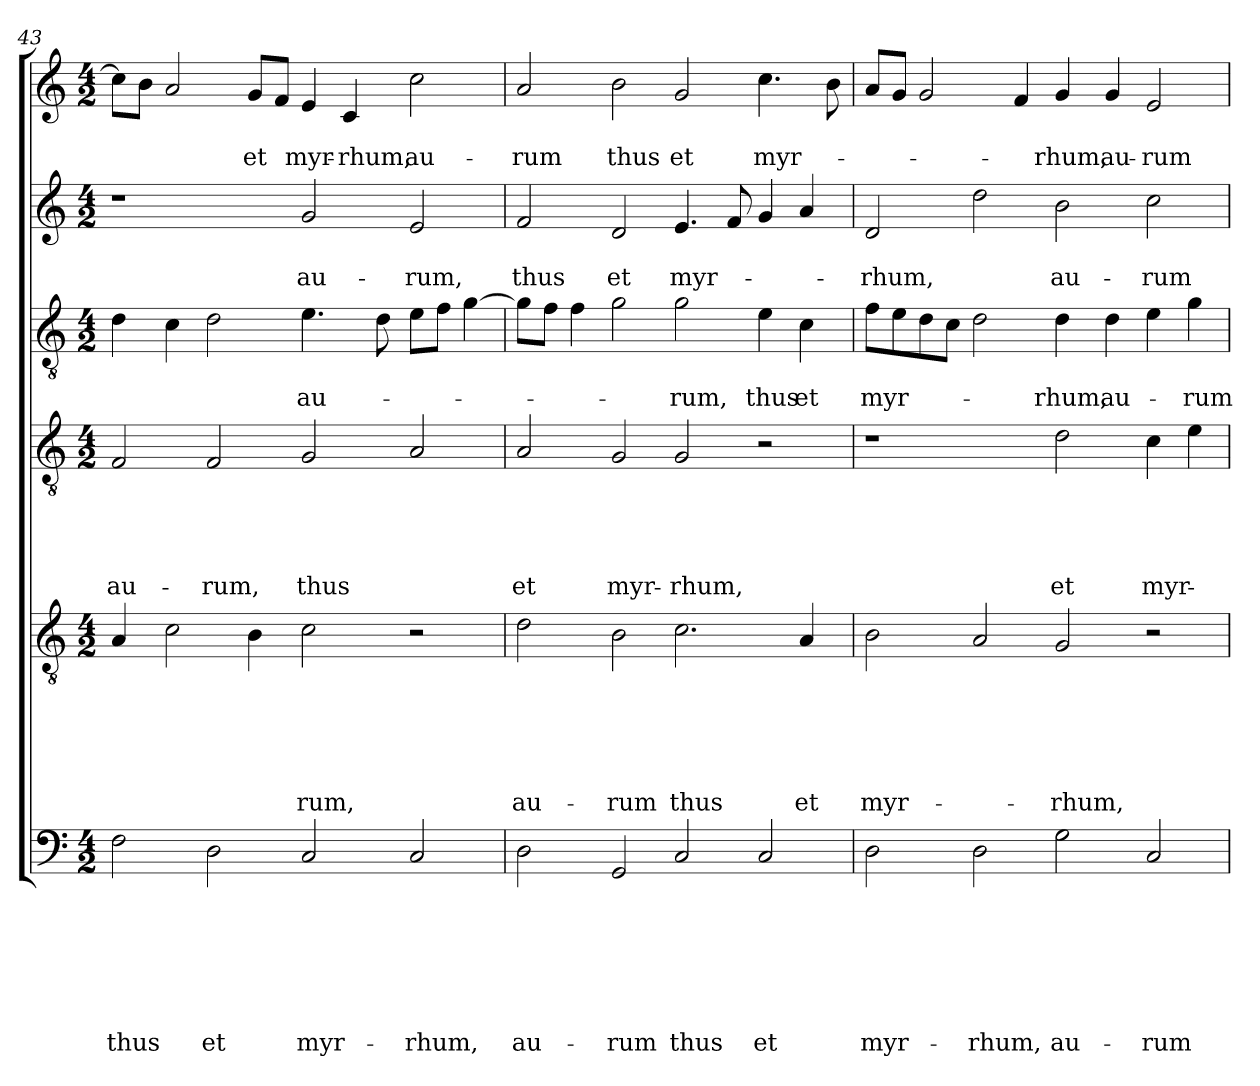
**kern	**text	**text	**text	**text	**text	**text	**text	**kern	**text	**text	**text	**text	**text	**text	**kern	**text	**text	**text	**text	**text	**kern	**text	**text	**kern	**text	**text	**kern	**text	**text
*part6	*part6	*part6	*part6	*part6	*part6	*part6	*part6	*part5	*part5	*part5	*part5	*part5	*part5	*part5	*part4	*part4	*part4	*part4	*part4	*part4	*part3	*part3	*part3	*part2	*part2	*part2	*part1	*part1	*part1
*staff6	*staff6	*staff6	*staff6	*staff6	*staff6	*staff6	*staff6	*staff5	*staff5	*staff5	*staff5	*staff5	*staff5	*staff5	*staff4	*staff4	*staff4	*staff4	*staff4	*staff4	*staff3	*staff3	*staff3	*staff2	*staff2	*staff2	*staff1	*staff1	*staff1
*clefF4	*	*	*	*	*	*	*	*clefGv2	*	*	*	*	*	*	*clefGv2	*	*	*	*	*	*clefGv2	*	*	*clefG2	*	*	*clefG2	*	*
*k[]	*	*	*	*	*	*	*	*k[]	*	*	*	*	*	*	*k[]	*	*	*	*	*	*k[]	*	*	*k[]	*	*	*k[]	*	*
*C:	*	*	*	*	*	*	*	*C:	*	*	*	*	*	*	*C:	*	*	*	*	*	*C:	*	*	*C:	*	*	*C:	*	*
*M4/2	*	*	*	*	*	*	*	*M4/2	*	*	*	*	*	*	*M4/2	*	*	*	*	*	*M4/2	*	*	*M4/2	*	*	*M4/2	*	*
=43	=43	=43	=43	=43	=43	=43	=43	=43	=43	=43	=43	=43	=43	=43	=43	=43	=43	=43	=43	=43	=43	=43	=43	=43	=43	=43	=43	=43	=43
!	!	!	!	!	!	!	!LO:LY:b	!	!	!	!	!	!	!	!	!	!	!	!	!LO:LY:b	!	!	!	!	!	!	!	!	!
2F\	.	.	.	.	.	.	thus	4A/	.	.	.	.	.	.	2F/	.	.	.	.	au-	4d\	.	.	1r	.	.	8cc\L]	.	.
.	.	.	.	.	.	.	.	.	.	.	.	.	.	.	.	.	.	.	.	.	.	.	.	.	.	.	8b\J	.	.
.	.	.	.	.	.	.	.	2c\	.	.	.	.	.	.	.	.	.	.	.	.	4c\	.	.	.	.	.	2a/	.	.
!	!	!	!	!	!	!	!LO:LY:b	!	!	!	!	!	!	!	!	!	!	!	!	!LO:LY:b	!	!	!	!	!	!	!	!	!
2D\	.	.	.	.	.	.	et	.	.	.	.	.	.	.	2F/	.	.	.	.	-rum,	2d\	.	.	.	.	.	.	.	.
!	!	!	!	!	!	!	!	!	!	!	!	!	!	!	!	!	!	!	!	!	!	!	!	!	!	!	!	!	!LO:LY:b
.	.	.	.	.	.	.	.	4B\	.	.	.	.	.	.	.	.	.	.	.	.	.	.	.	.	.	.	8g/L	.	et
.	.	.	.	.	.	.	.	.	.	.	.	.	.	.	.	.	.	.	.	.	.	.	.	.	.	.	8f/J	.	.
!	!	!	!	!	!	!	!LO:LY:b	!	!	!	!	!	!	!LO:LY:b	!	!	!	!	!	!LO:LY:b	!	!	!LO:LY:b	!	!	!LO:LY:b	!	!	!LO:LY:b
2C/	.	.	.	.	.	.	myr-	2c\	.	.	.	.	.	-rum,	2G/	.	.	.	.	thus	4.e\	.	au-	2g/	.	au-	4e/	.	myr-
!	!	!	!	!	!	!	!	!	!	!	!	!	!	!	!	!	!	!	!	!	!	!	!	!	!	!	!	!	!LO:LY:b
.	.	.	.	.	.	.	.	.	.	.	.	.	.	.	.	.	.	.	.	.	.	.	.	.	.	.	4c/	.	-rhum,
.	.	.	.	.	.	.	.	.	.	.	.	.	.	.	.	.	.	.	.	.	8d\	.	.	.	.	.	.	.	.
!	!	!	!	!	!	!	!LO:LY:b	!	!	!	!	!	!	!	!	!	!	!	!	!	!	!	!	!	!	!LO:LY:b	!	!	!LO:LY:b
2C/	.	.	.	.	.	.	-rhum,	2r	.	.	.	.	.	.	2A/	.	.	.	.	.	8e\L	.	.	2e/	.	-rum,	2cc\	.	au-
.	.	.	.	.	.	.	.	.	.	.	.	.	.	.	.	.	.	.	.	.	8f\J	.	.	.	.	.	.	.	.
.	.	.	.	.	.	.	.	.	.	.	.	.	.	.	.	.	.	.	.	.	[4g\	.	.	.	.	.	.	.	.
=44	=44	=44	=44	=44	=44	=44	=44	=44	=44	=44	=44	=44	=44	=44	=44	=44	=44	=44	=44	=44	=44	=44	=44	=44	=44	=44	=44	=44	=44
!	!	!	!	!	!	!	!LO:LY:b	!	!	!	!	!	!	!LO:LY:b	!	!	!	!	!	!LO:LY:b	!	!	!	!	!	!LO:LY:b	!	!	!LO:LY:b
2D\	.	.	.	.	.	.	au-	2d\	.	.	.	.	.	au-	2A/	.	.	.	.	et	8g\L]	.	.	2f/	.	thus	2a/	.	-rum
.	.	.	.	.	.	.	.	.	.	.	.	.	.	.	.	.	.	.	.	.	8f\J	.	.	.	.	.	.	.	.
.	.	.	.	.	.	.	.	.	.	.	.	.	.	.	.	.	.	.	.	.	4f\	.	.	.	.	.	.	.	.
!	!	!	!	!	!	!	!LO:LY:b	!	!	!	!	!	!	!LO:LY:b	!	!	!	!	!	!LO:LY:b	!	!	!	!	!	!LO:LY:b	!	!	!LO:LY:b
2GG/	.	.	.	.	.	.	-rum	2B\	.	.	.	.	.	-rum	2G/	.	.	.	.	myr-	2g\	.	.	2d/	.	et	2b\	.	thus
!	!	!	!	!	!	!	!LO:LY:b	!	!	!	!	!	!	!LO:LY:b	!	!	!	!	!	!LO:LY:b	!	!	!LO:LY:b	!	!	!LO:LY:b	!	!	!LO:LY:b
2C/	.	.	.	.	.	.	thus	2.c\	.	.	.	.	.	thus	2G/	.	.	.	.	-rhum,	2g\	.	-rum,	4.e/	.	myr-	2g/	.	et
.	.	.	.	.	.	.	.	.	.	.	.	.	.	.	.	.	.	.	.	.	.	.	.	8f/	.	.	.	.	.
!	!	!	!	!	!	!	!LO:LY:b	!	!	!	!	!	!	!	!	!	!	!	!	!	!	!	!LO:LY:b	!	!	!	!	!	!LO:LY:b
2C/	.	.	.	.	.	.	et	.	.	.	.	.	.	.	2r	.	.	.	.	.	4e\	.	thus	4g/	.	.	4.cc\	.	myr-
!	!	!	!	!	!	!	!	!	!	!	!	!	!	!LO:LY:b	!	!	!	!	!	!	!	!	!LO:LY:b	!	!	!	!	!	!
.	.	.	.	.	.	.	.	4A/	.	.	.	.	.	et	.	.	.	.	.	.	4c\	.	et	4a/	.	.	.	.	.
.	.	.	.	.	.	.	.	.	.	.	.	.	.	.	.	.	.	.	.	.	.	.	.	.	.	.	8b\	.	.
=45	=45	=45	=45	=45	=45	=45	=45	=45	=45	=45	=45	=45	=45	=45	=45	=45	=45	=45	=45	=45	=45	=45	=45	=45	=45	=45	=45	=45	=45
!	!	!	!	!	!	!	!LO:LY:b	!	!	!	!	!	!	!LO:LY:b	!	!	!	!	!	!	!	!	!LO:LY:b	!	!	!LO:LY:b	!	!	!
2D\	.	.	.	.	.	.	myr-	2B\	.	.	.	.	.	myr-	1r	.	.	.	.	.	8f\L	.	myr-	2d/	.	-rhum,	8a/L	.	.
.	.	.	.	.	.	.	.	.	.	.	.	.	.	.	.	.	.	.	.	.	8e\	.	.	.	.	.	8g/J	.	.
.	.	.	.	.	.	.	.	.	.	.	.	.	.	.	.	.	.	.	.	.	8d\	.	.	.	.	.	2g/	.	.
.	.	.	.	.	.	.	.	.	.	.	.	.	.	.	.	.	.	.	.	.	8c\J	.	.	.	.	.	.	.	.
!	!	!	!	!	!	!	!LO:LY:b	!	!	!	!	!	!	!	!	!	!	!	!	!	!	!	!	!	!	!	!	!	!
2D\	.	.	.	.	.	.	-rhum,	2A/	.	.	.	.	.	.	.	.	.	.	.	.	2d\	.	.	2dd\	.	.	.	.	.
.	.	.	.	.	.	.	.	.	.	.	.	.	.	.	.	.	.	.	.	.	.	.	.	.	.	.	4f/	.	.
!	!	!	!	!	!	!	!LO:LY:b	!	!	!	!	!	!	!LO:LY:b	!	!	!	!	!	!LO:LY:b	!	!	!LO:LY:b	!	!	!LO:LY:b	!	!	!LO:LY:b
2G\	.	.	.	.	.	.	au-	2G/	.	.	.	.	.	-rhum,	2d\	.	.	.	.	et	4d\	.	-rhum,	2b\	.	au-	4g/	.	-rhum,
!	!	!	!	!	!	!	!	!	!	!	!	!	!	!	!	!	!	!	!	!	!	!	!LO:LY:b	!	!	!	!	!	!LO:LY:b
.	.	.	.	.	.	.	.	.	.	.	.	.	.	.	.	.	.	.	.	.	4d\	.	au-	.	.	.	4g/	.	au-
!	!	!	!	!	!	!	!LO:LY:b	!	!	!	!	!	!	!	!	!	!	!	!	!LO:LY:b	!	!	!	!	!	!LO:LY:b	!	!	!LO:LY:b
2C/	.	.	.	.	.	.	-rum	2r	.	.	.	.	.	.	4c\	.	.	.	.	myr-	4e\	.	.	2cc\	.	-rum	2e/	.	-rum
!	!	!	!	!	!	!	!	!	!	!	!	!	!	!	!	!	!	!	!	!	!	!	!LO:LY:b	!	!	!	!	!	!
.	.	.	.	.	.	.	.	.	.	.	.	.	.	.	4e\	.	.	.	.	.	4g\	.	-rum	.	.	.	.	.	.
=	=	=	=	=	=	=	=	=	=	=	=	=	=	=	=	=	=	=	=	=	=	=	=	=	=	=	=	=	=
*-	*-	*-	*-	*-	*-	*-	*-	*-	*-	*-	*-	*-	*-	*-	*-	*-	*-	*-	*-	*-	*-	*-	*-	*-	*-	*-	*-	*-	*-
